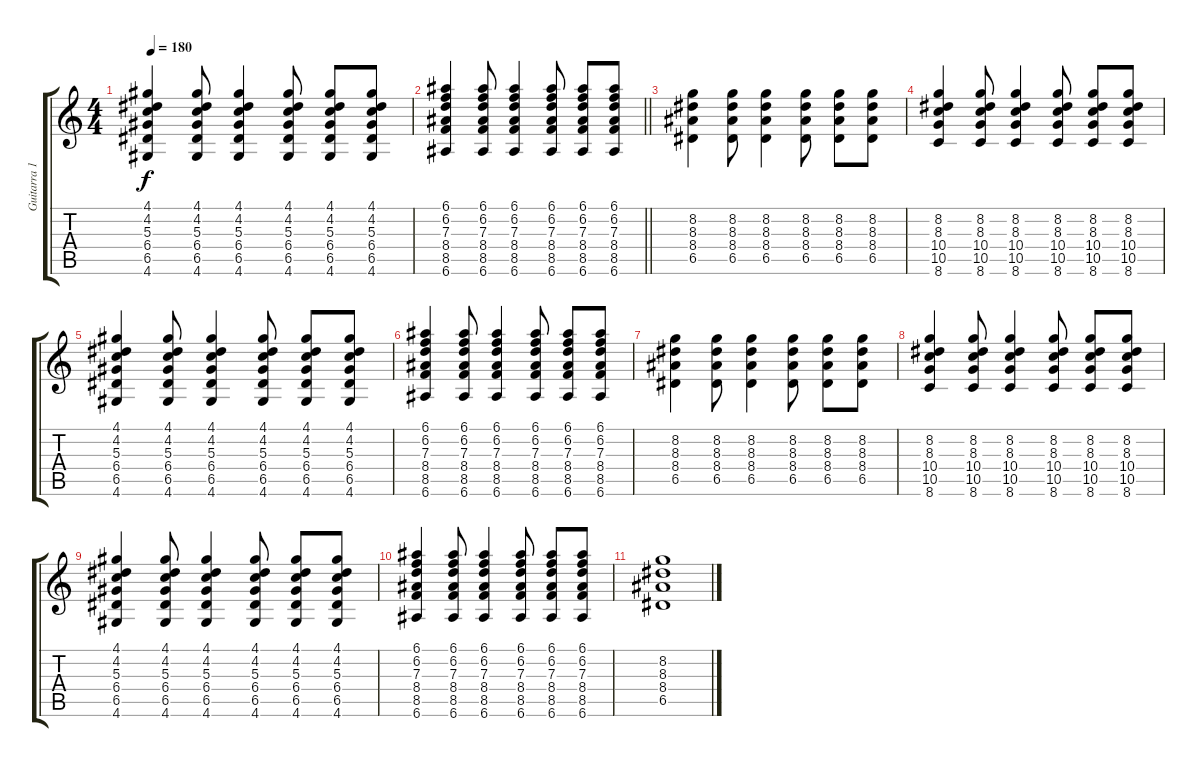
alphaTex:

\track ("Guitarra 1" "Guitarra 1") {instrument acousticguitarnylon}
\staff {score tabs}
\tuning (E4 B3 G3 D3 A2 E2) {hide}
\ts (4 4)
\tempo 180
\clef g2
\ks c
(4.1 4.2 5.3 6.4 6.5 4.6).4{dy f} (4.1 4.2 5.3 6.4 6.5 4.6).8 (4.1 4.2 5.3 6.4 6.5 4.6).4 (4.1 4.2 5.3 6.4 6.5 4.6).8 (4.1 4.2 5.3 6.4 6.5 4.6).8 (4.1 4.2 5.3 6.4 6.5 4.6).8 |
\barLineRight lightlight
(6.1 6.2 7.3 8.4 8.5 6.6).4 (6.1 6.2 7.3 8.4 8.5 6.6).8 (6.1 6.2 7.3 8.4 8.5 6.6).4 (6.1 6.2 7.3 8.4 8.5 6.6).8 (6.1 6.2 7.3 8.4 8.5 6.6).8 (6.1 6.2 7.3 8.4 8.5 6.6).8 |
\section ("" "")
(8.2 8.3 8.4 6.5).4 (8.2 8.3 8.4 6.5).8 (8.2 8.3 8.4 6.5).4 (8.2 8.3 8.4 6.5).8 (8.2 8.3 8.4 6.5).8 (8.2 8.3 8.4 6.5).8 |
(8.2 8.3 10.4 10.5 8.6).4 (8.2 8.3 10.4 10.5 8.6).8 (8.2 8.3 10.4 10.5 8.6).4 (8.2 8.3 10.4 10.5 8.6).8 (8.2 8.3 10.4 10.5 8.6).8 (8.2 8.3 10.4 10.5 8.6).8 |
(4.1 4.2 5.3 6.4 6.5 4.6).4 (4.1 4.2 5.3 6.4 6.5 4.6).8 (4.1 4.2 5.3 6.4 6.5 4.6).4 (4.1 4.2 5.3 6.4 6.5 4.6).8 (4.1 4.2 5.3 6.4 6.5 4.6).8 (4.1 4.2 5.3 6.4 6.5 4.6).8 |
(6.1 6.2 7.3 8.4 8.5 6.6).4 (6.1 6.2 7.3 8.4 8.5 6.6).8 (6.1 6.2 7.3 8.4 8.5 6.6).4 (6.1 6.2 7.3 8.4 8.5 6.6).8 (6.1 6.2 7.3 8.4 8.5 6.6).8 (6.1 6.2 7.3 8.4 8.5 6.6).8 |
(8.2 8.3 8.4 6.5).4 (8.2 8.3 8.4 6.5).8 (8.2 8.3 8.4 6.5).4 (8.2 8.3 8.4 6.5).8 (8.2 8.3 8.4 6.5).8 (8.2 8.3 8.4 6.5).8 |
(8.2 8.3 10.4 10.5 8.6).4 (8.2 8.3 10.4 10.5 8.6).8 (8.2 8.3 10.4 10.5 8.6).4 (8.2 8.3 10.4 10.5 8.6).8 (8.2 8.3 10.4 10.5 8.6).8 (8.2 8.3 10.4 10.5 8.6).8 |
(4.1 4.2 5.3 6.4 6.5 4.6).4 (4.1 4.2 5.3 6.4 6.5 4.6).8 (4.1 4.2 5.3 6.4 6.5 4.6).4 (4.1 4.2 5.3 6.4 6.5 4.6).8 (4.1 4.2 5.3 6.4 6.5 4.6).8 (4.1 4.2 5.3 6.4 6.5 4.6).8 |
(6.1 6.2 7.3 8.4 8.5 6.6).4 (6.1 6.2 7.3 8.4 8.5 6.6).8 (6.1 6.2 7.3 8.4 8.5 6.6).4 (6.1 6.2 7.3 8.4 8.5 6.6).8 (6.1 6.2 7.3 8.4 8.5 6.6).8 (6.1 6.2 7.3 8.4 8.5 6.6).8 |
(8.2 8.3 8.4 6.5).1
